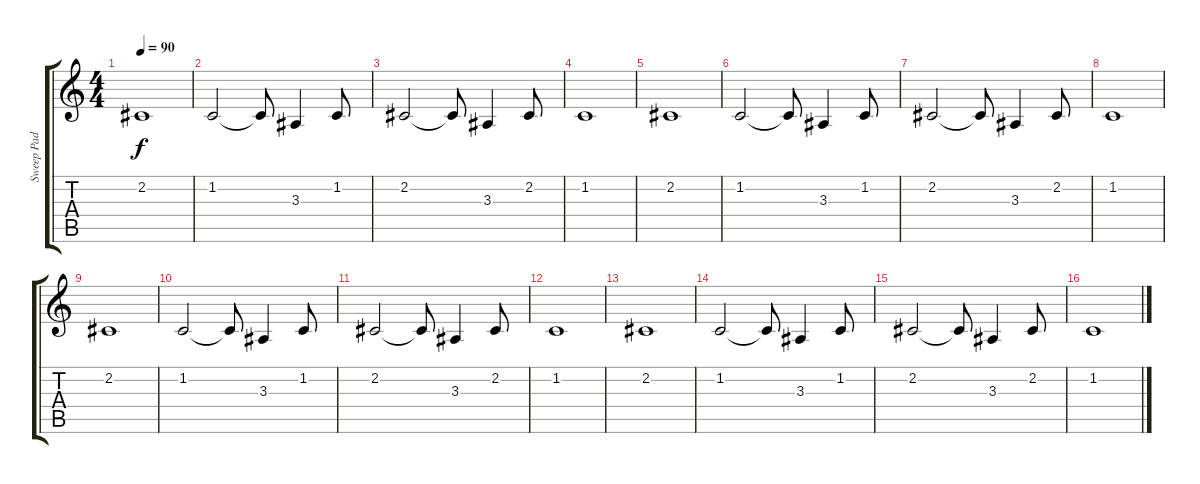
\track ("Sweep Pad" "Sweep Pad") {instrument pad8sweep}
\staff {score tabs}
\tuning (E4 B3 G3 D3 A2 E2) {hide}
\ts (4 4)
\tempo 90
\clef g2
\ks c
2.2.1{dy f} |
1.2.2 1.2{t}.8 3.3.4 1.2.8 |
2.2.2 2.2{t}.8 3.3.4 2.2.8 |
1.2.1 |
2.2.1 |
1.2.2 1.2{t}.8 3.3.4 1.2.8 |
2.2.2 2.2{t}.8 3.3.4 2.2.8 |
1.2.1 |
2.2.1 |
1.2.2 1.2{t}.8 3.3.4 1.2.8 |
2.2.2 2.2{t}.8 3.3.4 2.2.8 |
1.2.1 |
2.2.1 |
1.2.2 1.2{t}.8 3.3.4 1.2.8 |
2.2.2 2.2{t}.8 3.3.4 2.2.8 |
1.2.1
